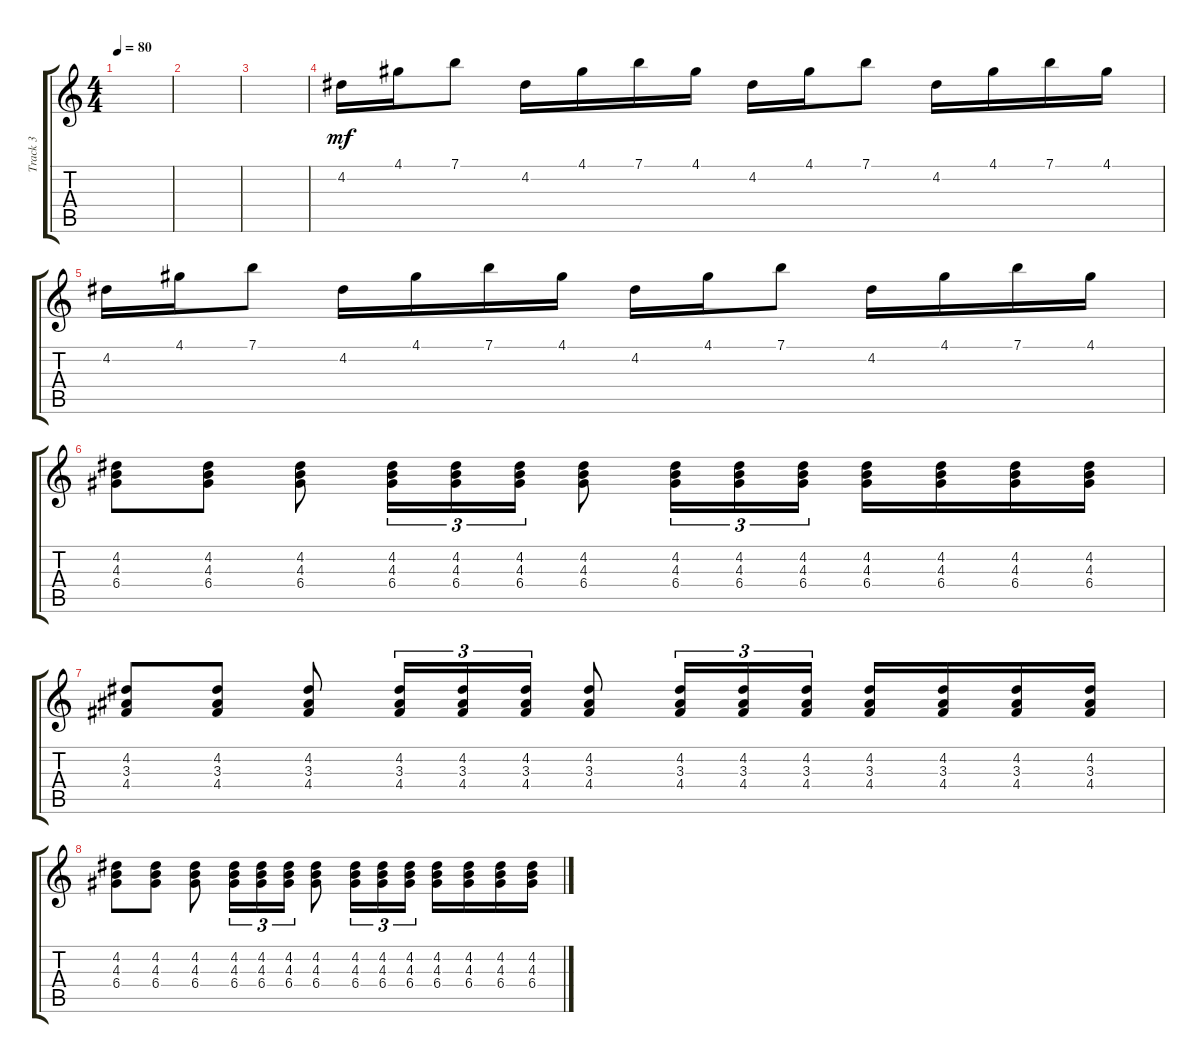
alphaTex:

\track ("Track 3" "Track 3") {instrument banjo}
\staff {score tabs}
\tuning (E4 B3 G3 D3 A2 E2) {hide}
\displaytranspose 12
\ts (4 4)
\tempo 80
\clef g2
\ks c
|
|
|
4.2.16{dy mf} 4.1.16 7.1.8 4.2.16 4.1.16 7.1.16 4.1.16 4.2.16 4.1.16 7.1.8 4.2.16 4.1.16 7.1.16 4.1.16 |
4.2.16 4.1.16 7.1.8 4.2.16 4.1.16 7.1.16 4.1.16 4.2.16 4.1.16 7.1.8 4.2.16 4.1.16 7.1.16 4.1.16 |
(4.2 4.3 6.4).8 (4.2 4.3 6.4).8 (4.2 4.3 6.4).8 (4.2 4.3 6.4).16{tu (3 2)} (4.2 4.3 6.4).16{tu (3 2)} (4.2 4.3 6.4).16{tu (3 2)} (4.2 4.3 6.4).8 (4.2 4.3 6.4).16{tu (3 2)} (4.2 4.3 6.4).16{tu (3 2)} (4.2 4.3 6.4).16{tu (3 2)} (4.2 4.3 6.4).16 (4.2 4.3 6.4).16 (4.2 4.3 6.4).16 (4.2 4.3 6.4).16 |
(4.2 3.3 4.4).8 (4.2 3.3 4.4).8 (4.2 3.3 4.4).8 (4.2 3.3 4.4).16{tu (3 2)} (4.2 3.3 4.4).16{tu (3 2)} (4.2 3.3 4.4).16{tu (3 2)} (4.2 3.3 4.4).8 (4.2 3.3 4.4).16{tu (3 2)} (4.2 3.3 4.4).16{tu (3 2)} (4.2 3.3 4.4).16{tu (3 2)} (4.2 3.3 4.4).16 (4.2 3.3 4.4).16 (4.2 3.3 4.4).16 (4.2 3.3 4.4).16 |
(4.2 4.3 6.4).8 (4.2 4.3 6.4).8 (4.2 4.3 6.4).8 (4.2 4.3 6.4).16{tu (3 2)} (4.2 4.3 6.4).16{tu (3 2)} (4.2 4.3 6.4).16{tu (3 2)} (4.2 4.3 6.4).8 (4.2 4.3 6.4).16{tu (3 2)} (4.2 4.3 6.4).16{tu (3 2)} (4.2 4.3 6.4).16{tu (3 2)} (4.2 4.3 6.4).16 (4.2 4.3 6.4).16 (4.2 4.3 6.4).16 (4.2 4.3 6.4).16
